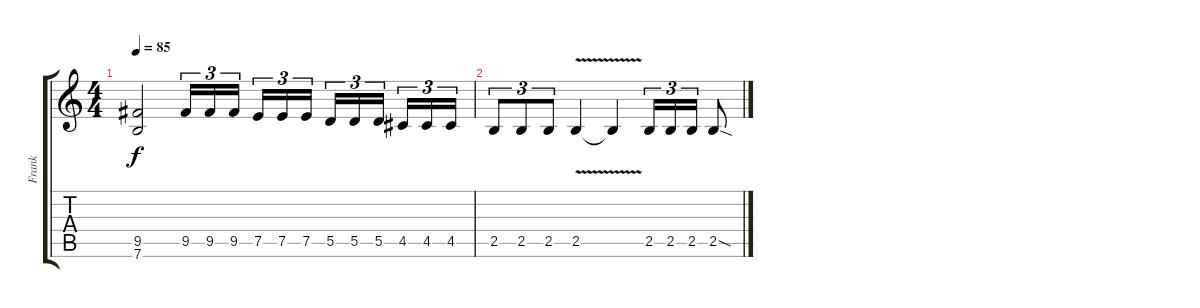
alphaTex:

\track ("Frank" "Frank") {instrument overdrivenguitar}
\staff {score tabs}
\tuning (E4 B3 G3 D3 A2 E2) {hide}
\ts (4 4)
\tempo 85
\clef g2
\ks c
(9.5{t} 7.6{t}).2{dy f} 9.5.16{tu (3 2)} 9.5.16{tu (3 2)} 9.5.16{tu (3 2)} 7.5.16{tu (3 2)} 7.5.16{tu (3 2)} 7.5.16{tu (3 2)} 5.5.16{tu (3 2)} 5.5.16{tu (3 2)} 5.5.16{tu (3 2)} 4.5.16{tu (3 2)} 4.5.16{tu (3 2)} 4.5.16{tu (3 2)} |
2.5.8{tu (3 2)} 2.5.8{tu (3 2)} 2.5.8{tu (3 2)} 2.5{v}.4 2.5{t}.4 2.5.16{tu (3 2)} 2.5.16{tu (3 2)} 2.5.16{tu (3 2)} 2.5{sod}.8
